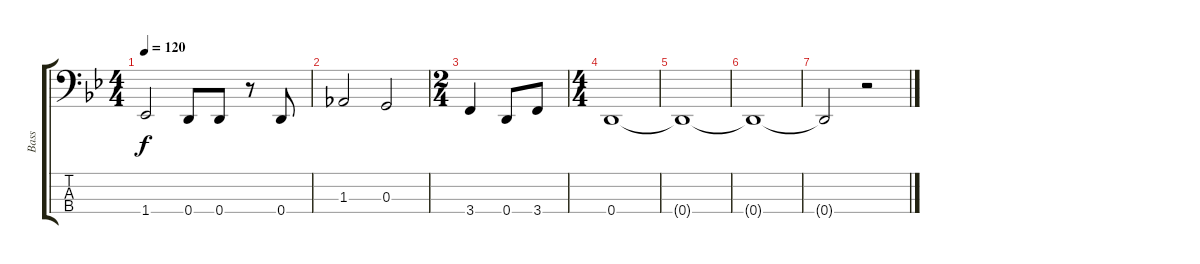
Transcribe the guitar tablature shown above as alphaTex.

\track ("Bass" "Bass") {instrument electricbassfinger}
\staff {score tabs}
\tuning (F2 C2 G1 D1) {hide}
\ts (4 4)
\tempo 120
\clef f4
\ks bb
1.4.2{dy f} 0.4.8 0.4.8 r.8 0.4.8 |
1.3.2 0.3.2 |
\ts (2 4)
3.4.4 0.4.8 3.4.8 |
\ts (4 4)
0.4.1 |
0.4{t}.1 |
0.4{t}.1 |
0.4{t}.2 r.2
